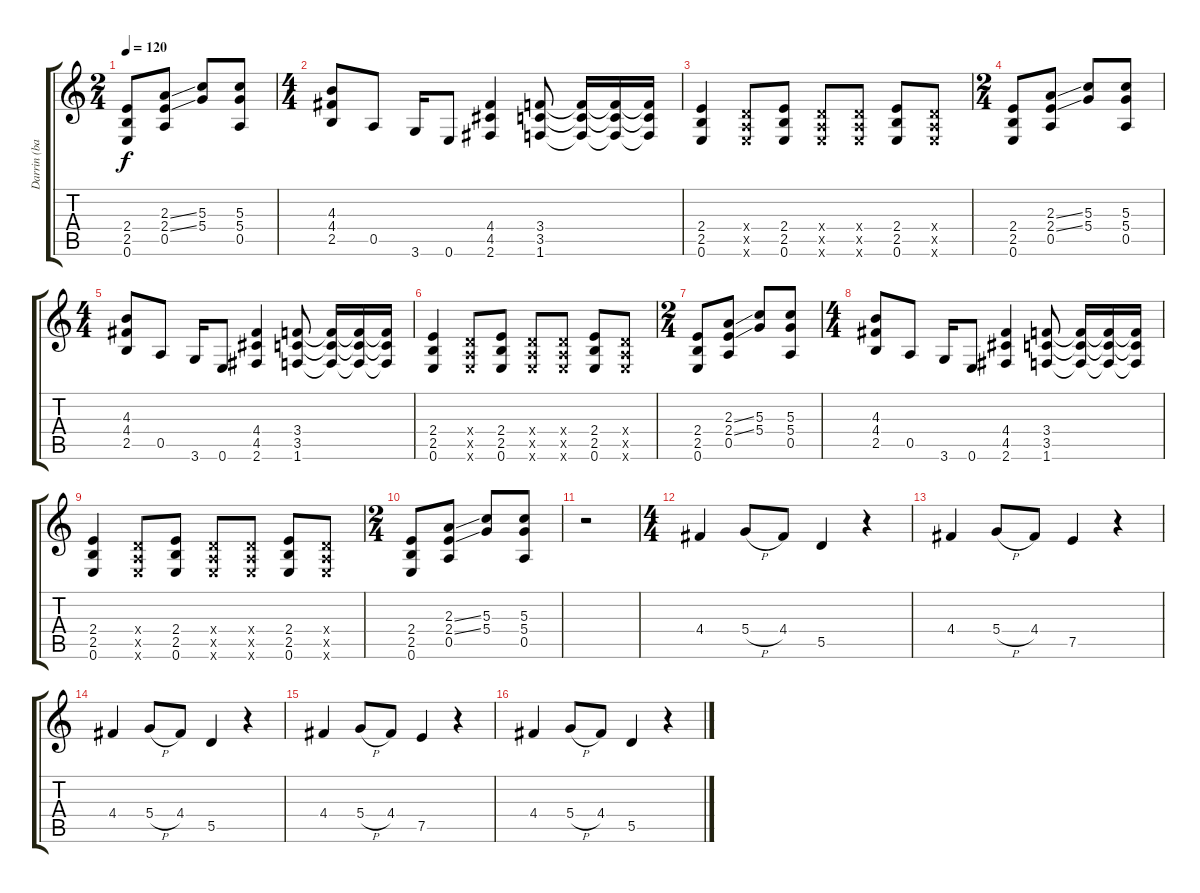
\track ("Darrin (base)" "Darrin (ba") {instrument electricbasspick}
\staff {score tabs}
\tuning (E4 B3 G3 D3 A2 E2) {hide}
\ts (2 4)
\tempo 120
\clef g2
\ks c
(2.4 2.5 0.6).8{dy f} (2.3{ss} 2.4{ss} 0.5).8 (5.3 5.4).8 (5.3 5.4 0.5).8 |
\ts (4 4)
(4.3 4.4 2.5).8 0.5.8 3.6.16 0.6.8 (4.4 4.5 2.6).4 (3.4 3.5 1.6).8 (3.4{t} 3.5{t} 1.6{t}).16 (3.4{t} 3.5{t} 1.6{t}).16 (3.4{t} 3.5{t} 1.6{t}).16 |
(2.4 2.5 0.6).4 (0.4{x} 0.5{x} 0.6{x}).8 (2.4 2.5 0.6).8 (0.4{x} 0.5{x} 0.6{x}).8 (0.4{x} 0.5{x} 0.6{x}).8 (2.4 2.5 0.6).8 (0.4{x} 0.5{x} 0.6{x}).8 |
\ts (2 4)
(2.4 2.5 0.6).8 (2.3{ss} 2.4{ss} 0.5).8 (5.3 5.4).8 (5.3 5.4 0.5).8 |
\ts (4 4)
(4.3 4.4 2.5).8 0.5.8 3.6.16 0.6.8 (4.4 4.5 2.6).4 (3.4 3.5 1.6).8 (3.4{t} 3.5{t} 1.6{t}).16 (3.4{t} 3.5{t} 1.6{t}).16 (3.4{t} 3.5{t} 1.6{t}).16 |
(2.4 2.5 0.6).4 (0.4{x} 0.5{x} 0.6{x}).8 (2.4 2.5 0.6).8 (0.4{x} 0.5{x} 0.6{x}).8 (0.4{x} 0.5{x} 0.6{x}).8 (2.4 2.5 0.6).8 (0.4{x} 0.5{x} 0.6{x}).8 |
\ts (2 4)
(2.4 2.5 0.6).8 (2.3{ss} 2.4{ss} 0.5).8 (5.3 5.4).8 (5.3 5.4 0.5).8 |
\ts (4 4)
(4.3 4.4 2.5).8 0.5.8 3.6.16 0.6.8 (4.4 4.5 2.6).4 (3.4 3.5 1.6).8 (3.4{t} 3.5{t} 1.6{t}).16 (3.4{t} 3.5{t} 1.6{t}).16 (3.4{t} 3.5{t} 1.6{t}).16 |
(2.4 2.5 0.6).4 (0.4{x} 0.5{x} 0.6{x}).8 (2.4 2.5 0.6).8 (0.4{x} 0.5{x} 0.6{x}).8 (0.4{x} 0.5{x} 0.6{x}).8 (2.4 2.5 0.6).8 (0.4{x} 0.5{x} 0.6{x}).8 |
\ts (2 4)
(2.4 2.5 0.6).8 (2.3{ss} 2.4{ss} 0.5).8 (5.3 5.4).8 (5.3 5.4 0.5).8 |
r.2 |
\ts (4 4)
4.4.4 5.4{h}.8 4.4.8 5.5.4 r.4 |
4.4.4 5.4{h}.8 4.4.8 7.5.4 r.4 |
4.4.4 5.4{h}.8 4.4.8 5.5.4 r.4 |
4.4.4 5.4{h}.8 4.4.8 7.5.4 r.4 |
4.4.4 5.4{h}.8 4.4.8 5.5.4 r.4
